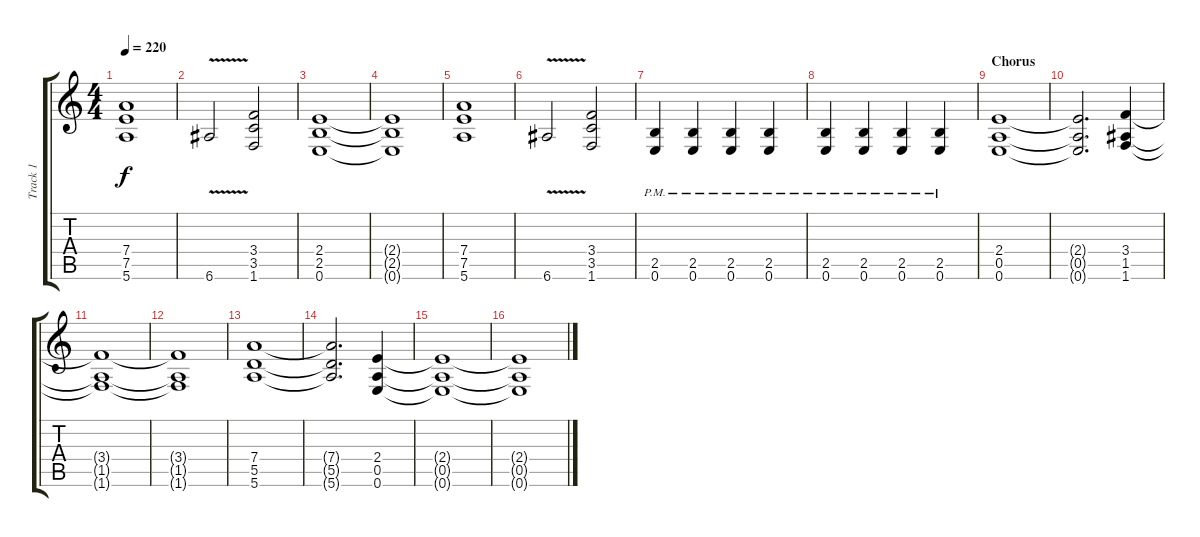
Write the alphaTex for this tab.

\track ("Track 1" "Track 1") {instrument acousticguitarsteel}
\staff {score tabs}
\tuning (E4 B3 G3 D3 A2 E2) {hide}
\ts (4 4)
\tempo 220
\clef g2
\ks c
(7.4 7.5 5.6).1{dy f} |
6.6{v}.2 (3.4 3.5 1.6).2 |
(2.4 2.5 0.6).1 |
(2.4{t} 2.5{t} 0.6{t}).1 |
(7.4 7.5 5.6).1 |
6.6{v}.2 (3.4 3.5 1.6).2 |
(2.5{pm} 0.6{pm}).4 (2.5{pm} 0.6{pm}).4 (2.5{pm} 0.6{pm}).4 (2.5{pm} 0.6{pm}).4 |
(2.5{pm} 0.6{pm}).4 (2.5{pm} 0.6{pm}).4 (2.5{pm} 0.6{pm}).4 (2.5{pm} 0.6{pm}).4 |
\section ("" "Chorus")
(2.4 0.5 0.6).1 |
(2.4{t} 0.5{t} 0.6{t}).2{d} (3.4 1.5 1.6).4 |
(3.4{t} 1.5{t} 1.6{t}).1 |
(3.4{t} 1.5{t} 1.6{t}).1 |
(7.4 5.5 5.6).1 |
(7.4{t} 5.5{t} 5.6{t}).2{d} (2.4 0.5 0.6).4 |
(2.4{t} 0.5{t} 0.6{t}).1 |
(2.4{t} 0.5{t} 0.6{t}).1
